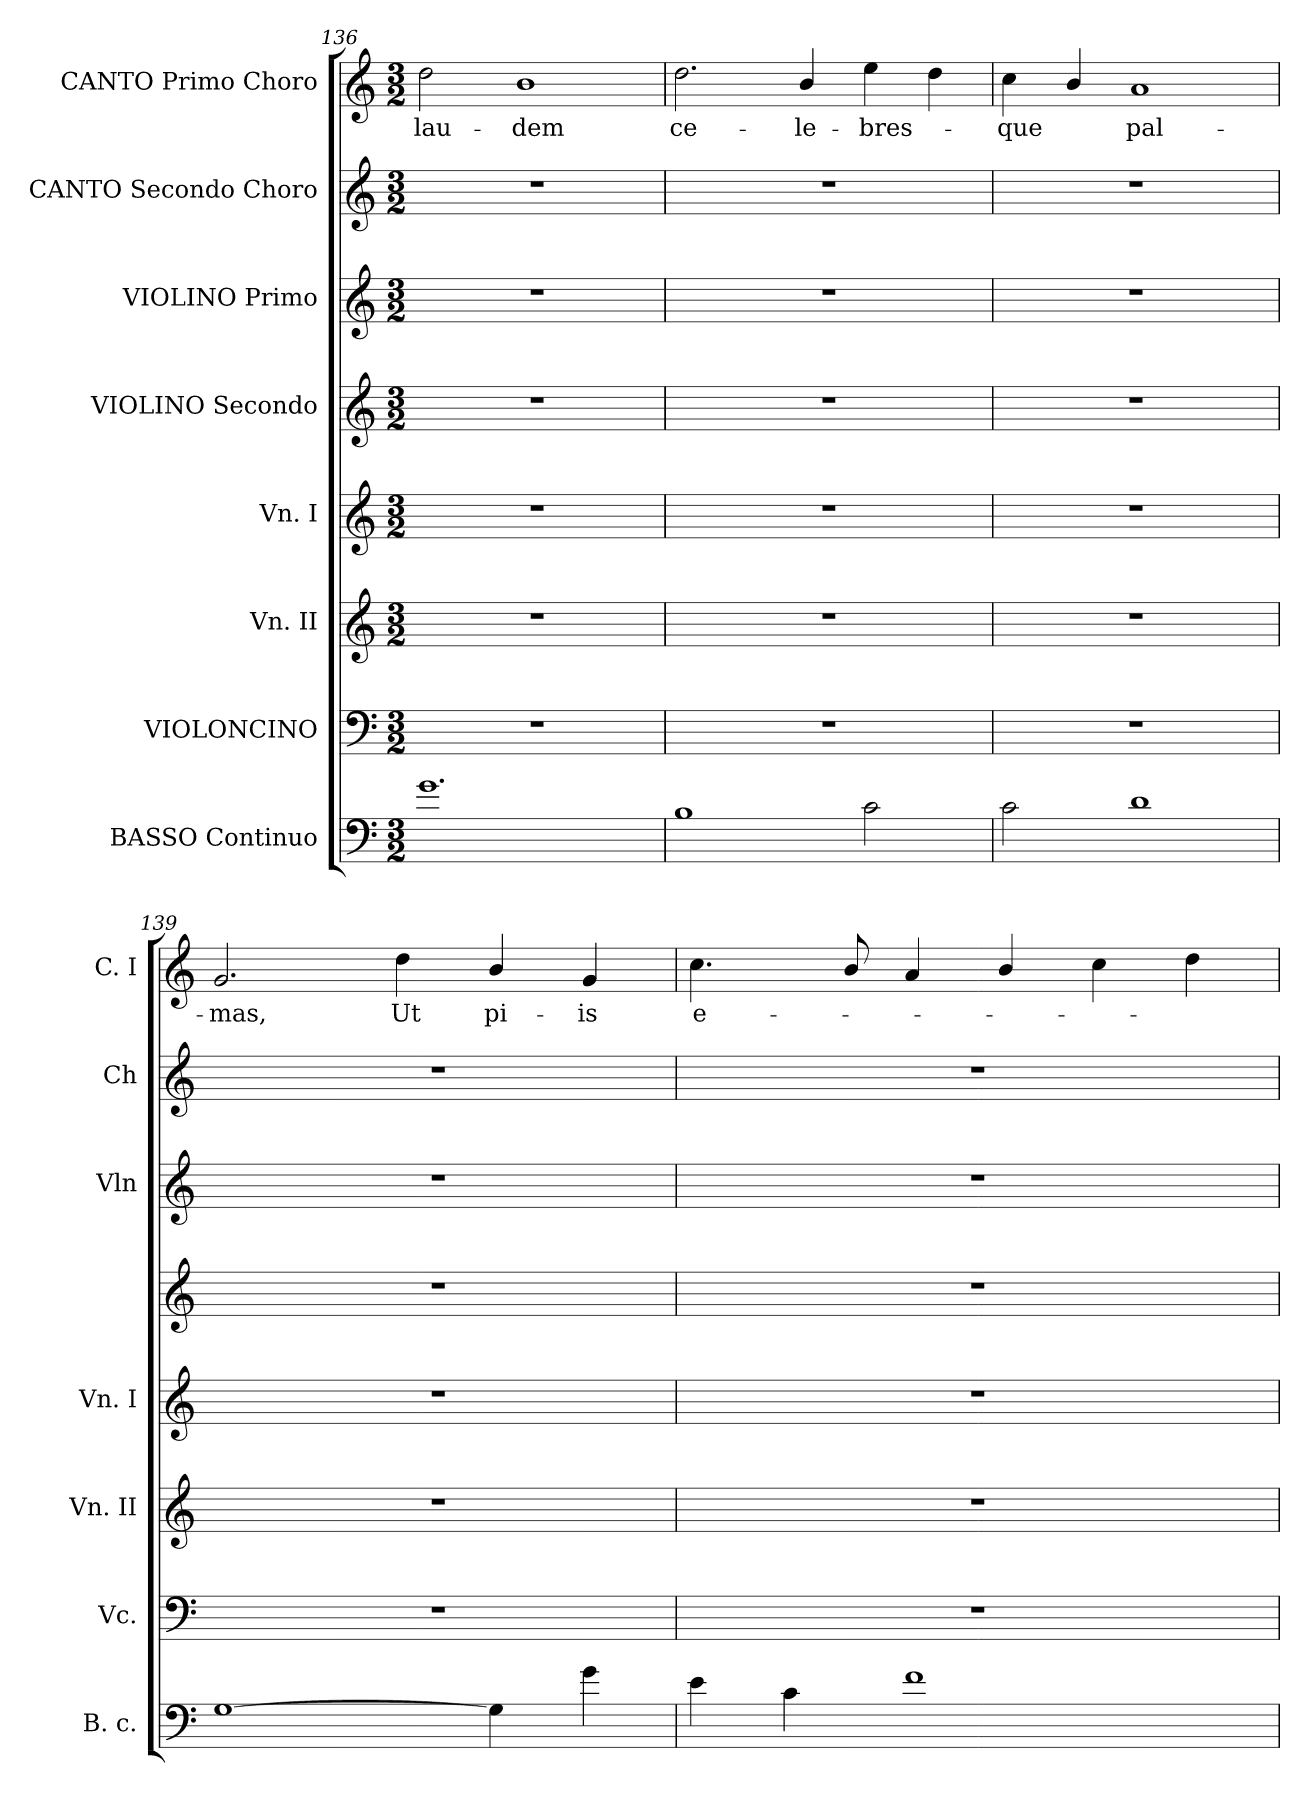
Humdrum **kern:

**kern	**kern	**kern	**kern	**kern	**kern	**kern	**kern	**text
*part8	*part7	*part6	*part5	*part4	*part3	*part2	*part1	*part1
*staff8	*staff7	*staff6	*staff5	*staff4	*staff3	*staff2	*staff1	*staff1
*I"BASSO Continuo	*I"VIOLONCINO	*I"Vn. II	*I"Vn. I	*I"VIOLINO Secondo	*I"VIOLINO Primo	*I"CANTO Secondo Choro	*I"CANTO Primo Choro	*
*I'B. c.	*I'Vc.	*I'Vn. II	*I'Vn. I	*	*I'Vln	*I'Ch	*I'C. I	*
*clefF4	*clefF4	*clefG2	*clefG2	*clefG2	*clefG2	*clefG2	*clefG2	*
*ITrd7c12	*	*	*	*	*	*	*	*
*k[]	*k[]	*k[]	*k[]	*k[]	*k[]	*k[]	*k[]	*
*C:	*C:	*C:	*C:	*C:	*C:	*C:	*C:	*
*M3/2	*M3/2	*M3/2	*M3/2	*M3/2	*M3/2	*M3/2	*M3/2	*
=136	=136	=136	=136	=136	=136	=136	=136	=136
!	!	!	!	!	!	!	!	!LO:LY:b
1.G	1.r	1.r	1.r	1.r	1.r	1.r	2dd\	lau-
!	!	!	!	!	!	!	!	!LO:LY:b
.	.	.	.	.	.	.	1b	-dem
=137	=137	=137	=137	=137	=137	=137	=137	=137
!	!	!	!	!	!	!	!	!LO:LY:b
1BB	1.r	1.r	1.r	1.r	1.r	1.r	2.dd\	ce-
!	!	!	!	!	!	!	!	!LO:LY:b
.	.	.	.	.	.	.	4b/	-le-
!	!	!	!	!	!	!	!	!LO:LY:b
2C\	.	.	.	.	.	.	4ee\	-bres-
.	.	.	.	.	.	.	4dd\	.
=138	=138	=138	=138	=138	=138	=138	=138	=138
!	!	!	!	!	!	!	!	!LO:LY:b
2C\	1.r	1.r	1.r	1.r	1.r	1.r	4cc\	-que
.	.	.	.	.	.	.	4b/	.
!	!	!	!	!	!	!	!	!LO:LY:b
1D	.	.	.	.	.	.	1a	pal-
=139	=139	=139	=139	=139	=139	=139	=139	=139
!	!	!	!	!	!	!	!	!LO:LY:b
[<1GG	1.r	1.r	1.r	1.r	1.r	1.r	2.g/	-mas,
!	!	!	!	!	!	!	!	!LO:LY:b
.	.	.	.	.	.	.	4dd\	Ut
!	!	!	!	!	!	!	!	!LO:LY:b
4GG\]	.	.	.	.	.	.	4b/	pi-
!	!	!	!	!	!	!	!	!LO:LY:b
4G\	.	.	.	.	.	.	4g/	-is
!!LO:LB:g=z
=140	=140	=140	=140	=140	=140	=140	=140	=140
!	!	!	!	!	!	!	!	!LO:LY:b:rj
4E\	1.r	1.r	1.r	1.r	1.r	1.r	4.cc\	e-
4C\	.	.	.	.	.	.	.	.
.	.	.	.	.	.	.	8b/	.
1F	.	.	.	.	.	.	4a/	.
.	.	.	.	.	.	.	4b/	.
.	.	.	.	.	.	.	4cc\	.
.	.	.	.	.	.	.	4dd\	.
=	=	=	=	=	=	=	=	=
*-	*-	*-	*-	*-	*-	*-	*-	*-
